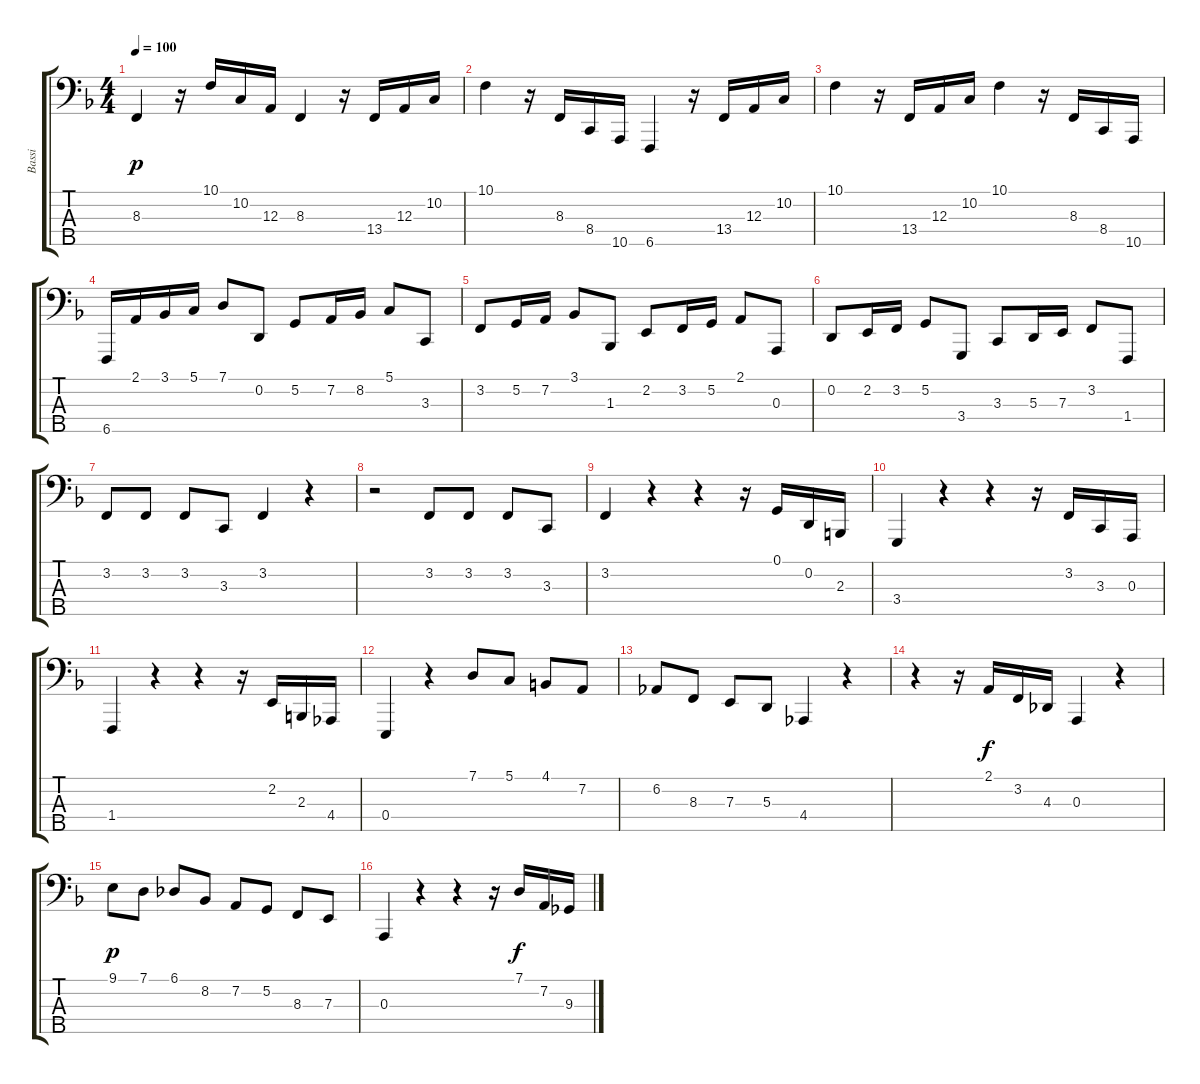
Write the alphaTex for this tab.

\track ("Bassi" "Bassi") {instrument cello}
\staff {score tabs}
\tuning (G2 D2 A1 E1 B0) {hide}
\ts (4 4)
\tempo 100
\clef f4
\ks f
8.3.4{dy p} r.16 10.1.16 10.2.16 12.3.16 8.3.4 r.16 13.4.16 12.3.16 10.2.16 |
10.1.4 r.16 8.3.16 8.4.16 10.5.16 6.5.4 r.16 13.4.16 12.3.16 10.2.16 |
10.1.4 r.16 13.4.16 12.3.16 10.2.16 10.1.4 r.16 8.3.16 8.4.16 10.5.16 |
6.5.16 2.1.16 3.1.16 5.1.16 7.1.8 0.2.8 5.2.8 7.2.16 8.2.16 5.1.8 3.3.8 |
3.2.8 5.2.16 7.2.16 3.1.8 1.3.8 2.2.8 3.2.16 5.2.16 2.1.8 0.3.8 |
0.2.8 2.2.16 3.2.16 5.2.8 3.4.8 3.3.8 5.3.16 7.3.16 3.2.8 1.4.8 |
3.2.8 3.2.8 3.2.8 3.3.8 3.2.4 r.4 |
r.2 3.2.8 3.2.8 3.2.8 3.3.8 |
3.2.4 r.4 r.4 r.16 0.1.16 0.2.16 2.3.16 |
3.4.4 r.4 r.4 r.16 3.2.16 3.3.16 0.3.16 |
1.4.4 r.4 r.4 r.16 2.2.16 2.3.16 4.4.16 |
0.4.4 r.4 7.1.8 5.1.8 4.1.8 7.2.8 |
6.2.8 8.3.8 7.3.8 5.3.8 4.4.4 r.4 |
r.4 r.16 2.1.16{dy f} 3.2.16 4.3.16 0.3.4 r.4 |
9.1.8{dy p} 7.1.8 6.1.8 8.2.8 7.2.8 5.2.8 8.3.8 7.3.8 |
0.3.4 r.4 r.4 r.16 7.1.16{dy f} 7.2.16 9.3.16
